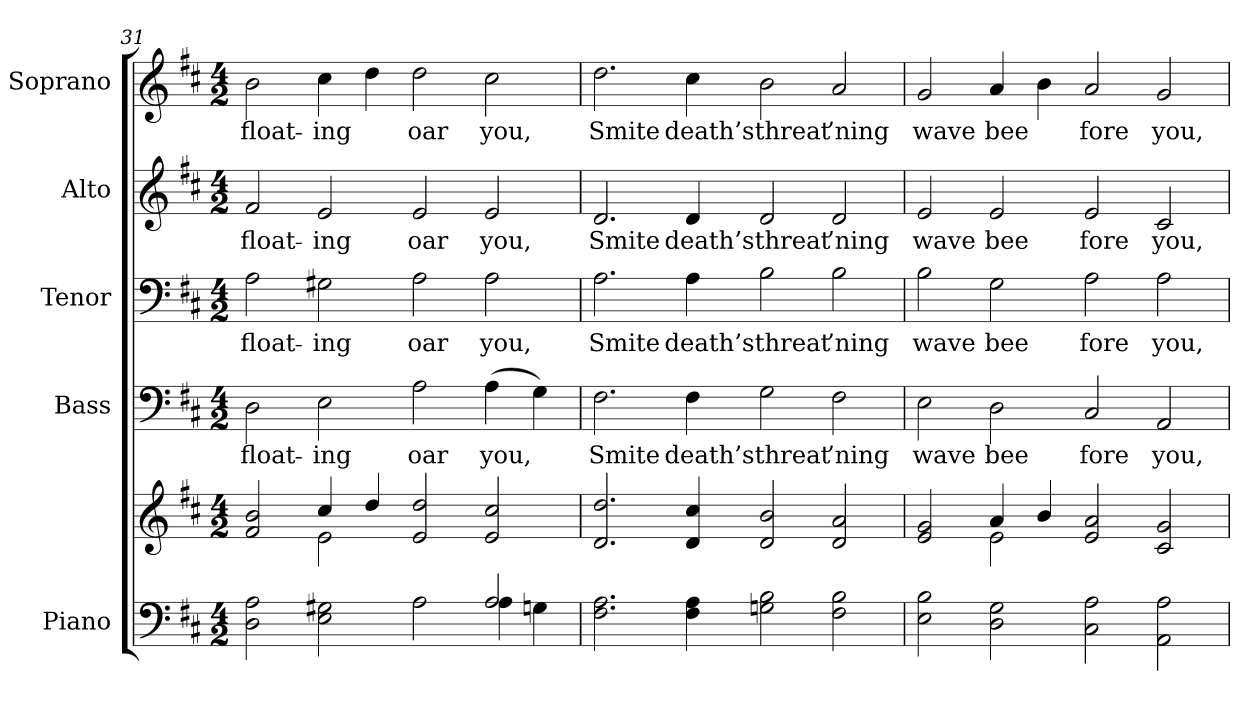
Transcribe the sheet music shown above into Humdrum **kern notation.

**kern	**kern	**kern	**text	**kern	**text	**kern	**text	**kern	**text
*part5	*part5	*part4	*part4	*part3	*part3	*part2	*part2	*part1	*part1
*staff6	*staff5	*staff4	*staff4	*staff3	*staff3	*staff2	*staff2	*staff1	*staff1
*I"Piano	*	*I"Bass	*	*I"Tenor	*	*I"Alto	*	*I"Soprano	*
*I'Pno.	*	*I'B.	*	*I'T.	*	*I'A.	*	*I'S.	*
!!LO:PB:g=z
*clefF4	*clefG2	*clefF4	*	*clefF4	*	*clefG2	*	*clefG2	*
*k[f#c#]	*k[f#c#]	*k[f#c#]	*	*k[f#c#]	*	*k[f#c#]	*	*k[f#c#]	*
*D:	*D:	*D:	*	*D:	*	*D:	*	*D:	*
*M4/2	*M4/2	*M4/2	*	*M4/2	*	*M4/2	*	*M4/2	*
=31	=31	=31	=31	=31	=31	=31	=31	=31	=31
*^	*^	*	*	*	*	*	*	*	*
!	!	!	!	!	!LO:LY:b:color=#000000	!	!	!	!	!	!
!	!	!	!	!	!	!	!LO:LY:b:color=#000000	!	!	!	!
!	!	!	!	!	!	!	!	!	!LO:LY:b:color=#000000	!	!
!	!	!	!	!	!	!	!	!	!	!	!LO:LY:b:color=#000000
2Di\ 2Ai	1ryy	2f#i/ 2bi	2ryy	2Di\	float-	2Ai\	float-	2f#i/	float-	2bi\	float-
!	!	!	!	!	!LO:LY:b:color=#000000	!	!	!	!	!	!
!	!	!	!	!	!	!	!LO:LY:b:color=#000000	!	!	!	!
!	!	!	!	!	!	!	!	!	!LO:LY:b:color=#000000	!	!
!	!	!	!	!	!	!	!	!	!	!	!LO:LY:b:color=#000000
2Ei\ 2G#Xi	.	4cc#i/	2ei\	2Ei\	-ing	2G#Xi\	-ing	2ei/	-ing	4cc#i\	-ing
.	.	4ddi/	.	.	.	.	.	.	.	4ddi\	.
!	!	!	!	!	!LO:LY:b:color=#000000	!	!	!	!	!	!
!	!	!	!	!	!	!	!LO:LY:b:color=#000000	!	!	!	!
!	!	!	!	!	!	!	!	!	!LO:LY:b:color=#000000	!	!
!	!	!	!	!	!	!	!	!	!	!	!LO:LY:b:color=#000000
2Ai\	2ryy	2ei/ 2ddi	1ryy	2Ai\	oar	2Ai\	oar	2ei/	oar	2ddi\	oar
!	!	!	!	!	!LO:LY:b:color=#000000	!	!	!	!	!	!
!	!	!	!	!	!	!	!LO:LY:b:color=#000000	!	!	!	!
!	!	!	!	!	!	!	!	!	!LO:LY:b:color=#000000	!	!
!	!	!	!	!	!	!	!	!	!	!	!LO:LY:b:color=#000000
2Ai/	4Ai\	2ei/ 2cc#i	.	(4Ai\	you,	2Ai\	you,	2ei/	you,	2cc#i\	you,
.	4Gni\	.	.	4Gi\)	.	.	.	.	.	.	.
*v	*v	*	*	*	*	*	*	*	*	*	*
*	*v	*v	*	*	*	*	*	*	*	*
=32	=32	=32	=32	=32	=32	=32	=32	=32	=32
*^	*	*	*	*	*	*	*	*	*
!	!	!	!	!LO:LY:b:color=#000000	!	!	!	!	!	!
*v	*v	*	*	*	*	*	*	*	*	*
*^	*	*	*	*	*	*	*	*	*
!	!	!	!	!	!	!LO:LY:b:color=#000000	!	!	!	!
*v	*v	*	*	*	*	*	*	*	*	*
*^	*	*	*	*	*	*	*	*	*
!	!	!	!	!	!	!	!	!LO:LY:b:color=#000000	!	!
*v	*v	*	*	*	*	*	*	*	*	*
*^	*	*	*	*	*	*	*	*	*
!	!	!	!	!	!	!	!	!	!	!LO:LY:b:color=#000000
*v	*v	*	*	*	*	*	*	*	*	*
2.F#i\ 2.Ai	2.di/ 2.ddi	2.F#i\	Smite	2.Ai\	Smite	2.di/	Smite	2.ddi\	Smite
!	!	!	!LO:LY:b:color=#000000	!	!	!	!	!	!
!	!	!	!	!	!LO:LY:b:color=#000000	!	!	!	!
!	!	!	!	!	!	!	!LO:LY:b:color=#000000	!	!
!	!	!	!	!	!	!	!	!	!LO:LY:b:color=#000000
4F#i\ 4Ai	4di/ 4cc#i	4F#i\	death’s	4Ai\	death’s	4di/	death’s	4cc#i\	death’s
!	!	!	!LO:LY:b:color=#000000	!	!	!	!	!	!
!	!	!	!	!	!LO:LY:b:color=#000000	!	!	!	!
!	!	!	!	!	!	!	!LO:LY:b:color=#000000	!	!
!	!	!	!	!	!	!	!	!	!LO:LY:b:color=#000000
2Gni\ 2Bi	2di/ 2bi	2Gi\	threat	2Bi\	threat	2di/	threat	2bi\	threat
!	!	!	!LO:LY:b:color=#000000	!	!	!	!	!	!
!	!	!	!	!	!LO:LY:b:color=#000000	!	!	!	!
!	!	!	!	!	!	!	!LO:LY:b:color=#000000	!	!
!	!	!	!	!	!	!	!	!	!LO:LY:b:color=#000000
2F#i\ 2Bi	2di/ 2ai	2F#i\	’ning	2Bi\	’ning	2di/	’ning	2ai/	’ning
!!LO:PB:g=z
=33	=33	=33	=33	=33	=33	=33	=33	=33	=33
*	*^	*	*	*	*	*	*	*	*
!	!	!	!	!LO:LY:b:color=#000000	!	!	!	!	!	!
!	!	!	!	!	!	!LO:LY:b:color=#000000	!	!	!	!
!	!	!	!	!	!	!	!	!LO:LY:b:color=#000000	!	!
!	!	!	!	!	!	!	!	!	!	!LO:LY:b:color=#000000
2Ei\ 2Bi	2ei/ 2gi	2ryy	2Ei\	wave	2Bi\	wave	2ei/	wave	2gi/	wave
!	!	!	!	!LO:LY:b:color=#000000	!	!	!	!	!	!
!	!	!	!	!	!	!LO:LY:b:color=#000000	!	!	!	!
!	!	!	!	!	!	!	!	!LO:LY:b:color=#000000	!	!
!	!	!	!	!	!	!	!	!	!	!LO:LY:b:color=#000000
2Di\ 2Gi	4ai/	2ei\	2Di\	bee	2Gi\	bee	2ei/	bee	4ai/	bee
.	4bi/	.	.	.	.	.	.	.	4bi\	.
!	!	!	!	!LO:LY:b:color=#000000	!	!	!	!	!	!
!	!	!	!	!	!	!LO:LY:b:color=#000000	!	!	!	!
!	!	!	!	!	!	!	!	!LO:LY:b:color=#000000	!	!
!	!	!	!	!	!	!	!	!	!	!LO:LY:b:color=#000000
2C#i\ 2Ai	2ei/ 2ai	1ryy	2C#i/	fore	2Ai\	fore	2ei/	fore	2ai/	fore
!	!	!	!	!LO:LY:b:color=#000000	!	!	!	!	!	!
!	!	!	!	!	!	!LO:LY:b:color=#000000	!	!	!	!
!	!	!	!	!	!	!	!	!LO:LY:b:color=#000000	!	!
!	!	!	!	!	!	!	!	!	!	!LO:LY:b:color=#000000
2AAi\ 2Ai	2c#i/ 2gi	.	2AAi/	you,	2Ai\	you,	2c#i/	you,	2gi/	you,
*	*v	*v	*	*	*	*	*	*	*	*
=	=	=	=	=	=	=	=	=	=
*-	*-	*-	*-	*-	*-	*-	*-	*-	*-
